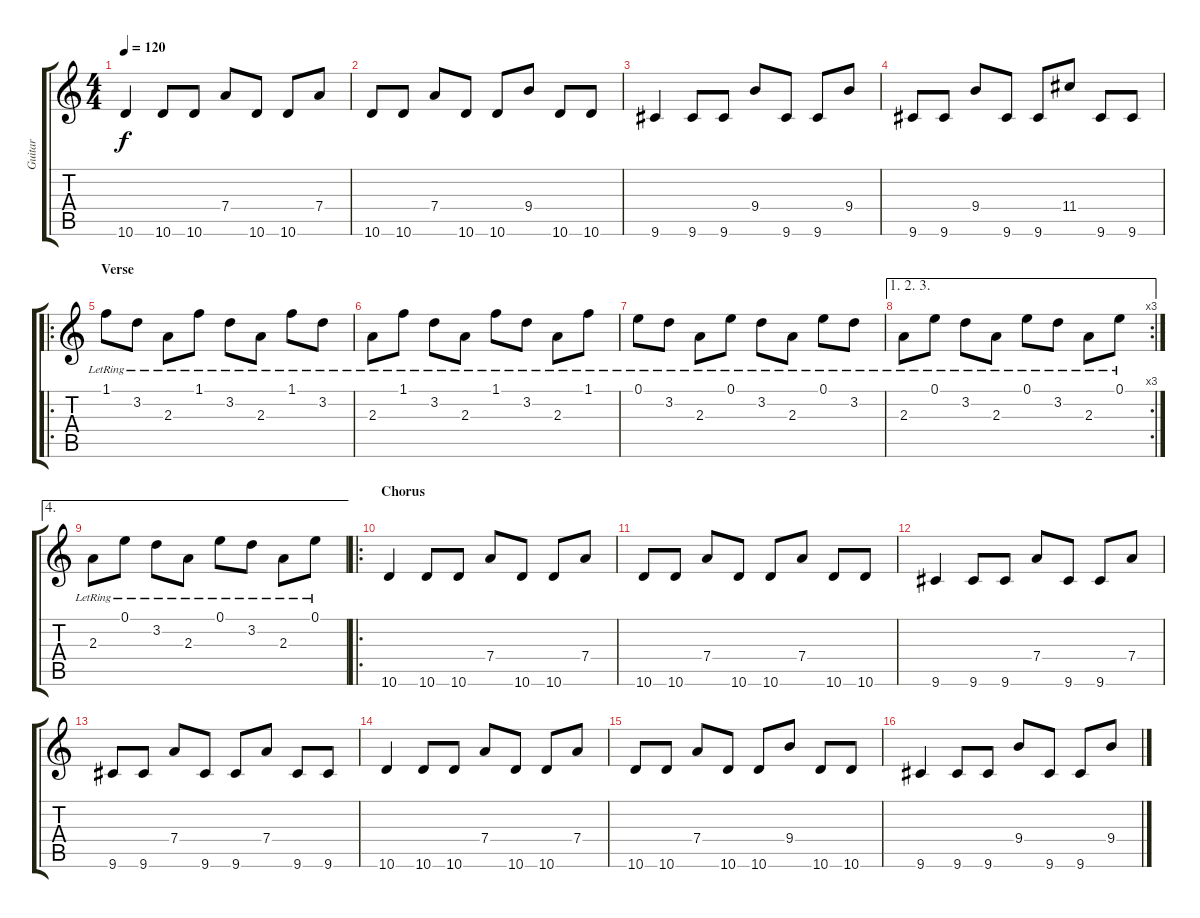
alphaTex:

\track ("Guitar" "Guitar") {instrument acousticguitarsteel}
\staff {score tabs}
\tuning (E4 B3 G3 D3 A2 E2) {hide}
\ts (4 4)
\tempo 120
\clef g2
\ks c
10.6.4{dy f} 10.6.8 10.6.8 7.4.8 10.6.8 10.6.8 7.4.8 |
10.6.8 10.6.8 7.4.8 10.6.8 10.6.8 9.4.8 10.6.8 10.6.8 |
9.6.4 9.6.8 9.6.8 9.4.8 9.6.8 9.6.8 9.4.8 |
9.6.8 9.6.8 9.4.8 9.6.8 9.6.8 11.4.8 9.6.8 9.6.8 |
\ro
\section ("" "Verse")
1.1{lr}.8{volume 13 instrument acousticguitarsteel} 3.2{lr}.8 2.3{lr}.8 1.1{lr}.8 3.2{lr}.8 2.3{lr}.8 1.1{lr}.8 3.2{lr}.8 |
2.3{lr}.8 1.1{lr}.8 3.2{lr}.8 2.3{lr}.8 1.1{lr}.8 3.2{lr}.8 2.3{lr}.8 1.1{lr}.8 |
0.1{lr}.8 3.2{lr}.8 2.3{lr}.8 0.1{lr}.8 3.2{lr}.8 2.3{lr}.8 0.1{lr}.8 3.2{lr}.8 |
\ae (1 2 3)
\rc 3
2.3{lr}.8 0.1{lr}.8 3.2{lr}.8 2.3{lr}.8 0.1{lr}.8 3.2{lr}.8 2.3{lr}.8 0.1{lr}.8 |
\ae 4
2.3{lr}.8 0.1{lr}.8 3.2{lr}.8 2.3{lr}.8 0.1{lr}.8 3.2{lr}.8 2.3{lr}.8 0.1{lr}.8 |
\ro
\section ("" "Chorus")
10.6.4{volume 16 instrument distortionguitar} 10.6.8 10.6.8 7.4.8 10.6.8 10.6.8 7.4.8 |
10.6.8 10.6.8 7.4.8 10.6.8 10.6.8 7.4.8 10.6.8 10.6.8 |
9.6.4 9.6.8 9.6.8 7.4.8 9.6.8 9.6.8 7.4.8 |
9.6.8 9.6.8 7.4.8 9.6.8 9.6.8 7.4.8 9.6.8 9.6.8 |
10.6.4 10.6.8 10.6.8 7.4.8 10.6.8 10.6.8 7.4.8 |
10.6.8 10.6.8 7.4.8 10.6.8 10.6.8 9.4.8 10.6.8 10.6.8 |
9.6.4 9.6.8 9.6.8 9.4.8 9.6.8 9.6.8 9.4.8
